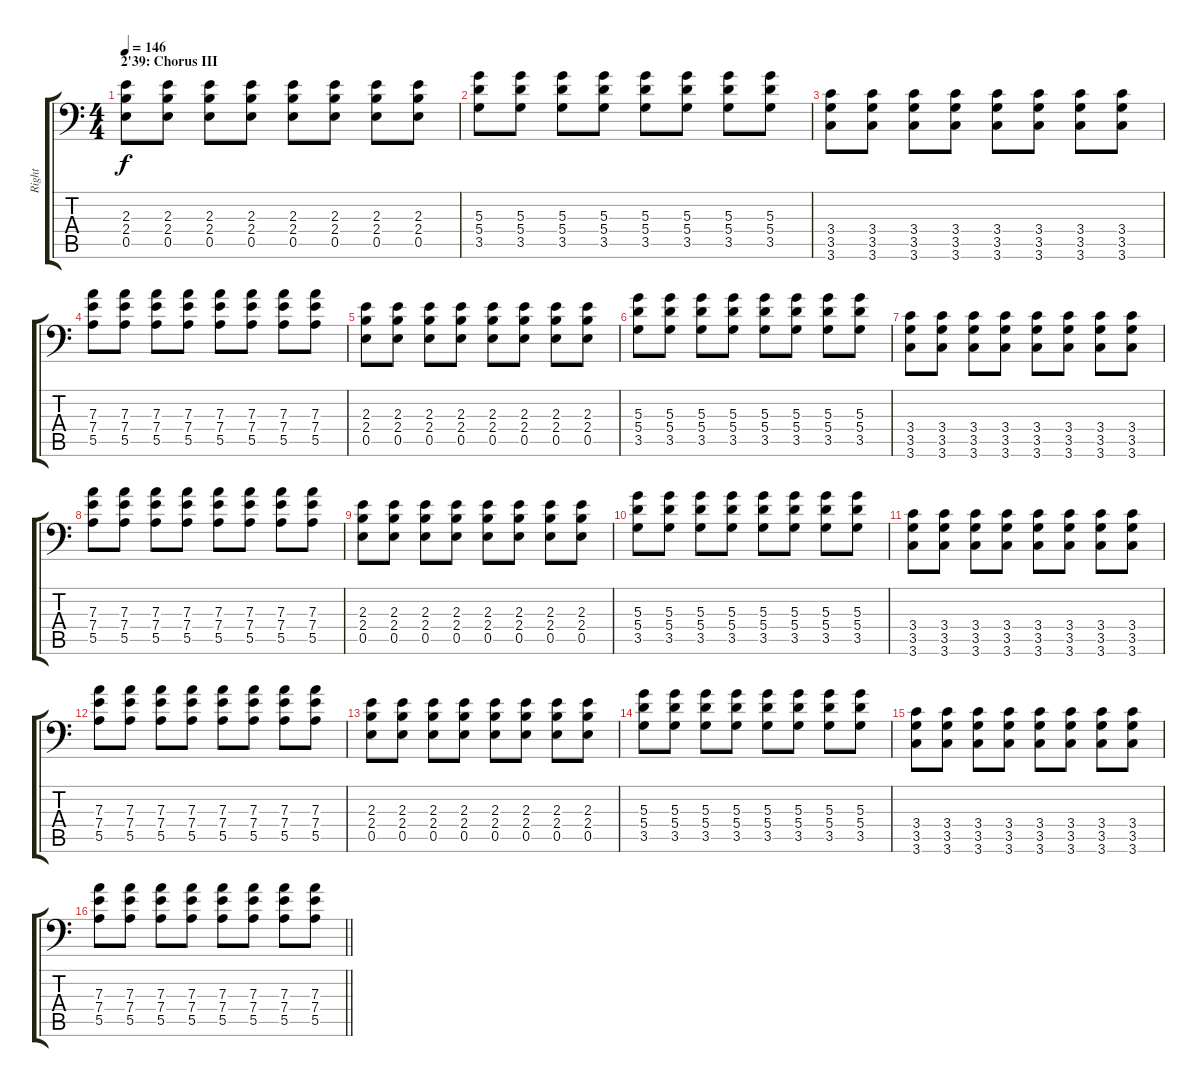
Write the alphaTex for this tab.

\track ("Right" "Right") {instrument distortionguitar}
\staff {score tabs}
\tuning (B3 Gb3 D3 A2 E2 A1) {hide}
\ts (4 4)
\section ("" "2'39: Chorus III")
\tempo 146
\clef f4
\ks c
(2.3 2.4 0.5).8{dy f} (2.3 2.4 0.5).8 (2.3 2.4 0.5).8 (2.3 2.4 0.5).8 (2.3 2.4 0.5).8 (2.3 2.4 0.5).8 (2.3 2.4 0.5).8 (2.3 2.4 0.5).8 |
(5.3 5.4 3.5).8 (5.3 5.4 3.5).8 (5.3 5.4 3.5).8 (5.3 5.4 3.5).8 (5.3 5.4 3.5).8 (5.3 5.4 3.5).8 (5.3 5.4 3.5).8 (5.3 5.4 3.5).8 |
(3.4 3.5 3.6).8 (3.4 3.5 3.6).8 (3.4 3.5 3.6).8 (3.4 3.5 3.6).8 (3.4 3.5 3.6).8 (3.4 3.5 3.6).8 (3.4 3.5 3.6).8 (3.4 3.5 3.6).8 |
(7.3 7.4 5.5).8 (7.3 7.4 5.5).8 (7.3 7.4 5.5).8 (7.3 7.4 5.5).8 (7.3 7.4 5.5).8 (7.3 7.4 5.5).8 (7.3 7.4 5.5).8 (7.3 7.4 5.5).8 |
(2.3 2.4 0.5).8 (2.3 2.4 0.5).8 (2.3 2.4 0.5).8 (2.3 2.4 0.5).8 (2.3 2.4 0.5).8 (2.3 2.4 0.5).8 (2.3 2.4 0.5).8 (2.3 2.4 0.5).8 |
(5.3 5.4 3.5).8 (5.3 5.4 3.5).8 (5.3 5.4 3.5).8 (5.3 5.4 3.5).8 (5.3 5.4 3.5).8 (5.3 5.4 3.5).8 (5.3 5.4 3.5).8 (5.3 5.4 3.5).8 |
(3.4 3.5 3.6).8 (3.4 3.5 3.6).8 (3.4 3.5 3.6).8 (3.4 3.5 3.6).8 (3.4 3.5 3.6).8 (3.4 3.5 3.6).8 (3.4 3.5 3.6).8 (3.4 3.5 3.6).8 |
(7.3 7.4 5.5).8 (7.3 7.4 5.5).8 (7.3 7.4 5.5).8 (7.3 7.4 5.5).8 (7.3 7.4 5.5).8 (7.3 7.4 5.5).8 (7.3 7.4 5.5).8 (7.3 7.4 5.5).8 |
(2.3 2.4 0.5).8 (2.3 2.4 0.5).8 (2.3 2.4 0.5).8 (2.3 2.4 0.5).8 (2.3 2.4 0.5).8 (2.3 2.4 0.5).8 (2.3 2.4 0.5).8 (2.3 2.4 0.5).8 |
(5.3 5.4 3.5).8 (5.3 5.4 3.5).8 (5.3 5.4 3.5).8 (5.3 5.4 3.5).8 (5.3 5.4 3.5).8 (5.3 5.4 3.5).8 (5.3 5.4 3.5).8 (5.3 5.4 3.5).8 |
(3.4 3.5 3.6).8 (3.4 3.5 3.6).8 (3.4 3.5 3.6).8 (3.4 3.5 3.6).8 (3.4 3.5 3.6).8 (3.4 3.5 3.6).8 (3.4 3.5 3.6).8 (3.4 3.5 3.6).8 |
(7.3 7.4 5.5).8 (7.3 7.4 5.5).8 (7.3 7.4 5.5).8 (7.3 7.4 5.5).8 (7.3 7.4 5.5).8 (7.3 7.4 5.5).8 (7.3 7.4 5.5).8 (7.3 7.4 5.5).8 |
(2.3 2.4 0.5).8 (2.3 2.4 0.5).8 (2.3 2.4 0.5).8 (2.3 2.4 0.5).8 (2.3 2.4 0.5).8 (2.3 2.4 0.5).8 (2.3 2.4 0.5).8 (2.3 2.4 0.5).8 |
(5.3 5.4 3.5).8 (5.3 5.4 3.5).8 (5.3 5.4 3.5).8 (5.3 5.4 3.5).8 (5.3 5.4 3.5).8 (5.3 5.4 3.5).8 (5.3 5.4 3.5).8 (5.3 5.4 3.5).8 |
(3.4 3.5 3.6).8 (3.4 3.5 3.6).8 (3.4 3.5 3.6).8 (3.4 3.5 3.6).8 (3.4 3.5 3.6).8 (3.4 3.5 3.6).8 (3.4 3.5 3.6).8 (3.4 3.5 3.6).8 |
\barLineRight lightlight
(7.3 7.4 5.5).8 (7.3 7.4 5.5).8 (7.3 7.4 5.5).8 (7.3 7.4 5.5).8 (7.3 7.4 5.5).8 (7.3 7.4 5.5).8 (7.3 7.4 5.5).8 (7.3 7.4 5.5).8
